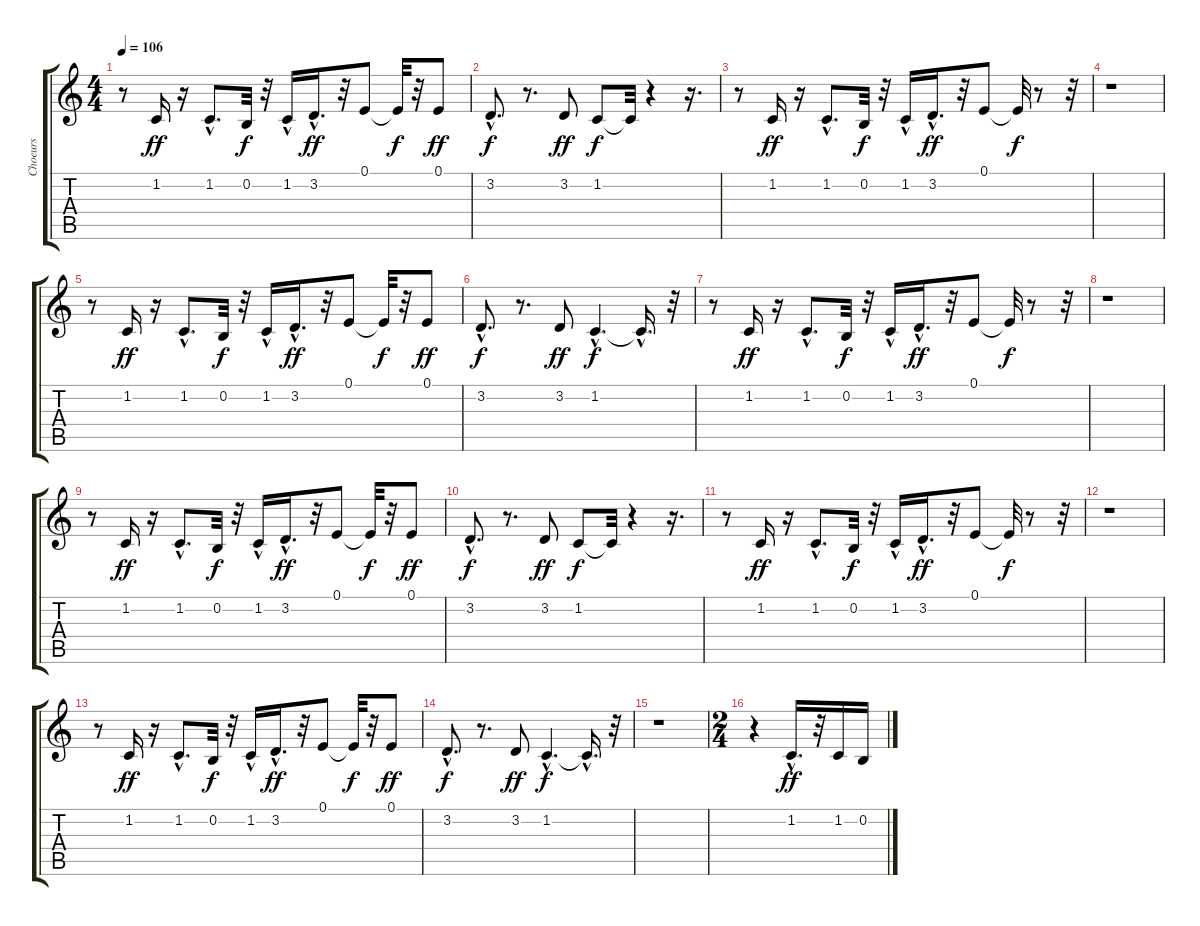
\track ("Choeurs" "Choeurs") {instrument choiraahs}
\staff {score tabs}
\tuning (E4 B3 G3 D3 A2 E2) {hide}
\ts (4 4)
\tempo 106
\clef g2
\ks c
r.8{dy f} 1.2.16{dy ff} r.16 1.2{hac}.8{d} 0.2.32{dy f} r.32 1.2{hac}.16 3.2{hac}.16{d dy ff} r.32 0.1.8 0.1{t}.32{dy f} r.32 0.1.8{dy ff} |
3.2{hac}.8{d dy f} r.8{d} 3.2.8{dy ff} 1.2.8{dy f} 1.2{t}.32 r.4 r.16{d} |
r.8 1.2.16{dy ff} r.16 1.2{hac}.8{d} 0.2.32{dy f} r.32 1.2{hac}.16 3.2{hac}.16{d dy ff} r.32 0.1.8 0.1{t}.32{dy f} r.8 r.32 |
r.1 |
r.8 1.2.16{dy ff} r.16 1.2{hac}.8{d} 0.2.32{dy f} r.32 1.2{hac}.16 3.2{hac}.16{d dy ff} r.32 0.1.8 0.1{t}.32{dy f} r.32 0.1.8{dy ff} |
3.2{hac}.8{d dy f} r.8{d} 3.2.8{dy ff} 1.2{hac}.4{d dy f} 1.2{hac t}.16{d} r.32 |
r.8 1.2.16{dy ff} r.16 1.2{hac}.8{d} 0.2.32{dy f} r.32 1.2{hac}.16 3.2{hac}.16{d dy ff} r.32 0.1.8 0.1{t}.32{dy f} r.8 r.32 |
r.1 |
r.8 1.2.16{dy ff} r.16 1.2{hac}.8{d} 0.2.32{dy f} r.32 1.2{hac}.16 3.2{hac}.16{d dy ff} r.32 0.1.8 0.1{t}.32{dy f} r.32 0.1.8{dy ff} |
3.2{hac}.8{d dy f} r.8{d} 3.2.8{dy ff} 1.2.8{dy f} 1.2{t}.32 r.4 r.16{d} |
r.8 1.2.16{dy ff} r.16 1.2{hac}.8{d} 0.2.32{dy f} r.32 1.2{hac}.16 3.2{hac}.16{d dy ff} r.32 0.1.8 0.1{t}.32{dy f} r.8 r.32 |
r.1 |
r.8 1.2.16{dy ff} r.16 1.2{hac}.8{d} 0.2.32{dy f} r.32 1.2{hac}.16 3.2{hac}.16{d dy ff} r.32 0.1.8 0.1{t}.32{dy f} r.32 0.1.8{dy ff} |
3.2{hac}.8{d dy f} r.8{d} 3.2.8{dy ff} 1.2{hac}.4{d dy f} 1.2{hac t}.16{d} r.32 |
r.1 |
\ts (2 4)
r.4 1.2{hac}.16{d dy ff} r.32 1.2.16 0.2.16
